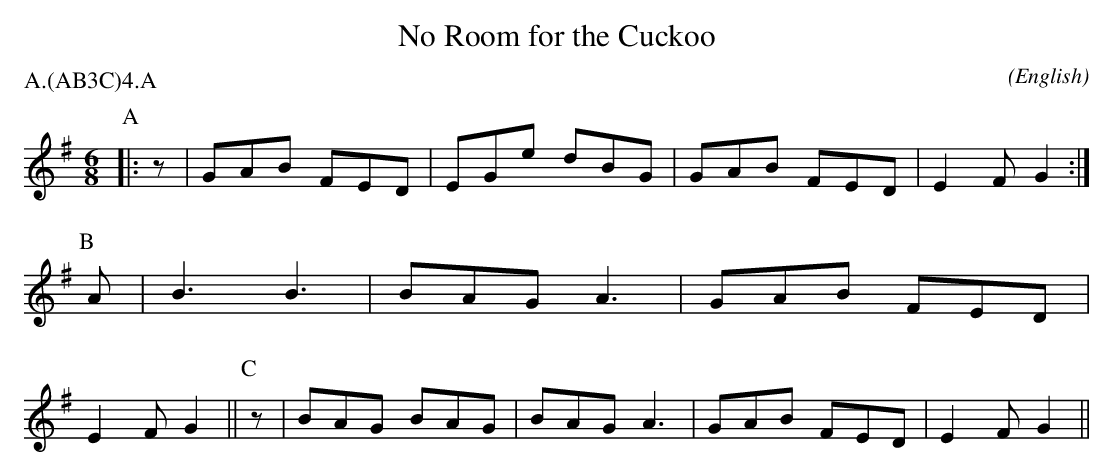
X:1
T:No Room for the Cuckoo
M:6/8
C:
O:English
P:A.(AB3C)4.A
L:1/8
K:G
P:A
|:\
z|GAB FED|EGe dBG|GAB FED|E2 F G2:|\
P:B
A|B3  B3|BAG A3|GAB FED|E2 F G2||\
P:C
z|BAG BAG|BAG A3|GAB FED|E2 F G2||
